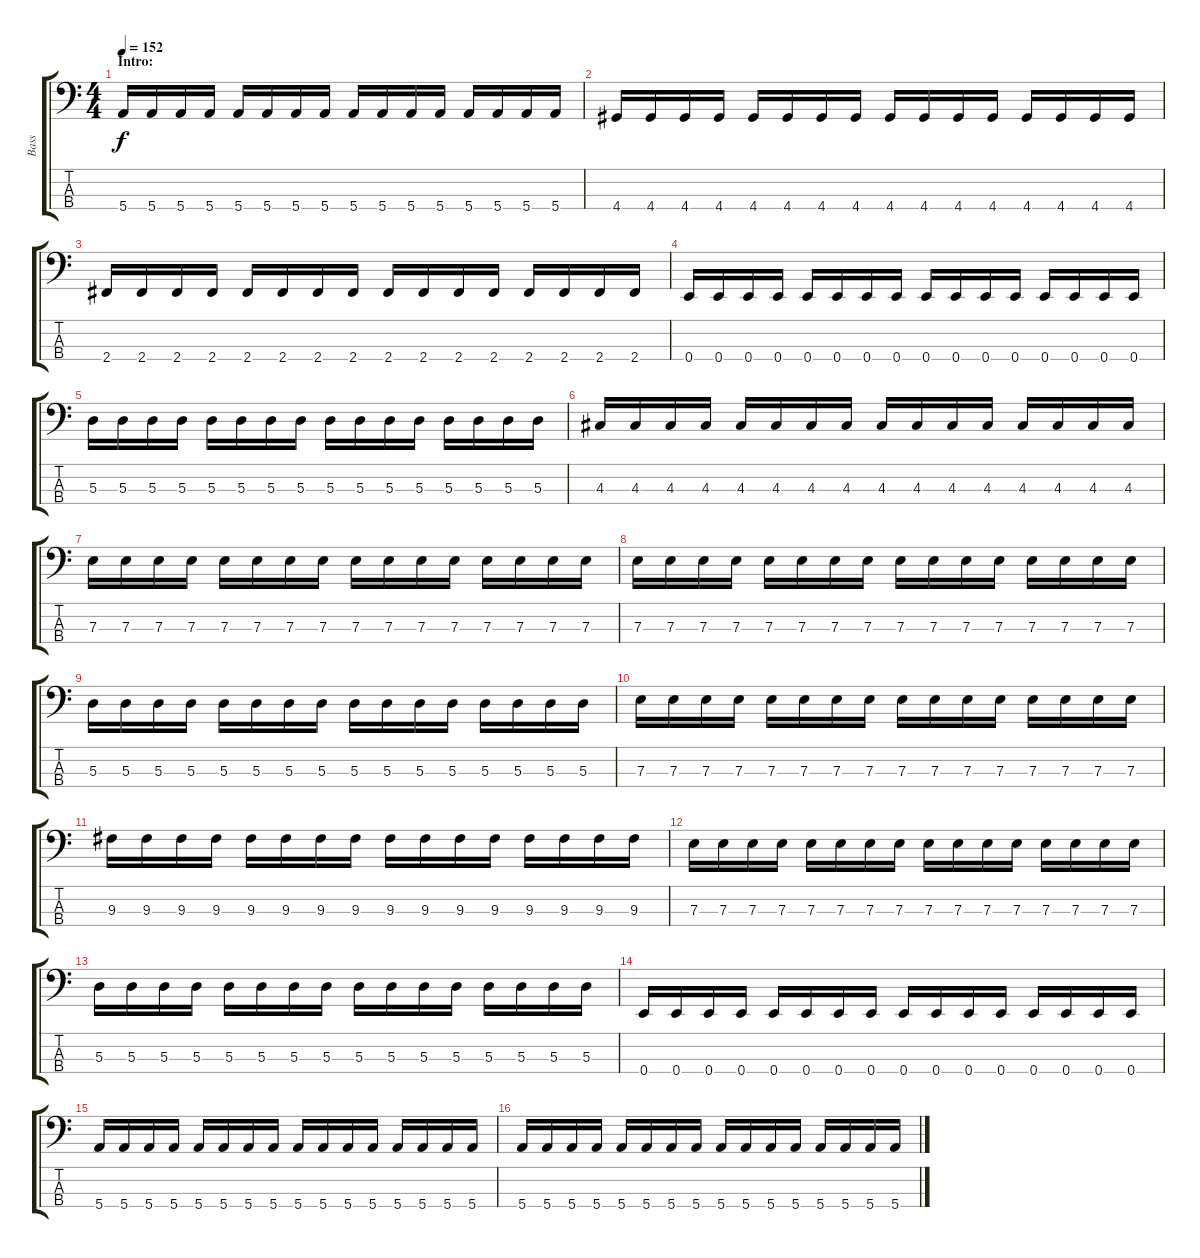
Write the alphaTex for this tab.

\track ("Bass" "Bass") {instrument slapbass2}
\staff {score tabs}
\tuning (G2 D2 A1 E1) {hide}
\ts (4 4)
\section ("" "Intro:")
\tempo 152
\clef f4
\ks c
5.4.16{dy f instrument slapbass2} 5.4.16 5.4.16 5.4.16 5.4.16 5.4.16 5.4.16 5.4.16 5.4.16 5.4.16 5.4.16 5.4.16 5.4.16 5.4.16 5.4.16 5.4.16 |
4.4.16 4.4.16 4.4.16 4.4.16 4.4.16 4.4.16 4.4.16 4.4.16 4.4.16 4.4.16 4.4.16 4.4.16 4.4.16 4.4.16 4.4.16 4.4.16 |
2.4.16 2.4.16 2.4.16 2.4.16 2.4.16 2.4.16 2.4.16 2.4.16 2.4.16 2.4.16 2.4.16 2.4.16 2.4.16 2.4.16 2.4.16 2.4.16 |
0.4.16 0.4.16 0.4.16 0.4.16 0.4.16 0.4.16 0.4.16 0.4.16 0.4.16 0.4.16 0.4.16 0.4.16 0.4.16 0.4.16 0.4.16 0.4.16 |
5.3.16 5.3.16 5.3.16 5.3.16 5.3.16 5.3.16 5.3.16 5.3.16 5.3.16 5.3.16 5.3.16 5.3.16 5.3.16 5.3.16 5.3.16 5.3.16 |
4.3.16 4.3.16 4.3.16 4.3.16 4.3.16 4.3.16 4.3.16 4.3.16 4.3.16 4.3.16 4.3.16 4.3.16 4.3.16 4.3.16 4.3.16 4.3.16 |
7.3.16 7.3.16 7.3.16 7.3.16 7.3.16 7.3.16 7.3.16 7.3.16 7.3.16 7.3.16 7.3.16 7.3.16 7.3.16 7.3.16 7.3.16 7.3.16 |
7.3.16 7.3.16 7.3.16 7.3.16 7.3.16 7.3.16 7.3.16 7.3.16 7.3.16 7.3.16 7.3.16 7.3.16 7.3.16 7.3.16 7.3.16 7.3.16 |
5.3.16 5.3.16 5.3.16 5.3.16 5.3.16 5.3.16 5.3.16 5.3.16 5.3.16 5.3.16 5.3.16 5.3.16 5.3.16 5.3.16 5.3.16 5.3.16 |
7.3.16 7.3.16 7.3.16 7.3.16 7.3.16 7.3.16 7.3.16 7.3.16 7.3.16 7.3.16 7.3.16 7.3.16 7.3.16 7.3.16 7.3.16 7.3.16 |
9.3.16 9.3.16 9.3.16 9.3.16 9.3.16 9.3.16 9.3.16 9.3.16 9.3.16 9.3.16 9.3.16 9.3.16 9.3.16 9.3.16 9.3.16 9.3.16 |
7.3.16 7.3.16 7.3.16 7.3.16 7.3.16 7.3.16 7.3.16 7.3.16 7.3.16 7.3.16 7.3.16 7.3.16 7.3.16 7.3.16 7.3.16 7.3.16 |
5.3.16 5.3.16 5.3.16 5.3.16 5.3.16 5.3.16 5.3.16 5.3.16 5.3.16 5.3.16 5.3.16 5.3.16 5.3.16 5.3.16 5.3.16 5.3.16 |
0.4.16 0.4.16 0.4.16 0.4.16 0.4.16 0.4.16 0.4.16 0.4.16 0.4.16 0.4.16 0.4.16 0.4.16 0.4.16 0.4.16 0.4.16 0.4.16 |
5.4.16 5.4.16 5.4.16 5.4.16 5.4.16 5.4.16 5.4.16 5.4.16 5.4.16 5.4.16 5.4.16 5.4.16 5.4.16 5.4.16 5.4.16 5.4.16 |
5.4.16 5.4.16 5.4.16 5.4.16 5.4.16 5.4.16 5.4.16 5.4.16 5.4.16 5.4.16 5.4.16 5.4.16 5.4.16 5.4.16 5.4.16 5.4.16
